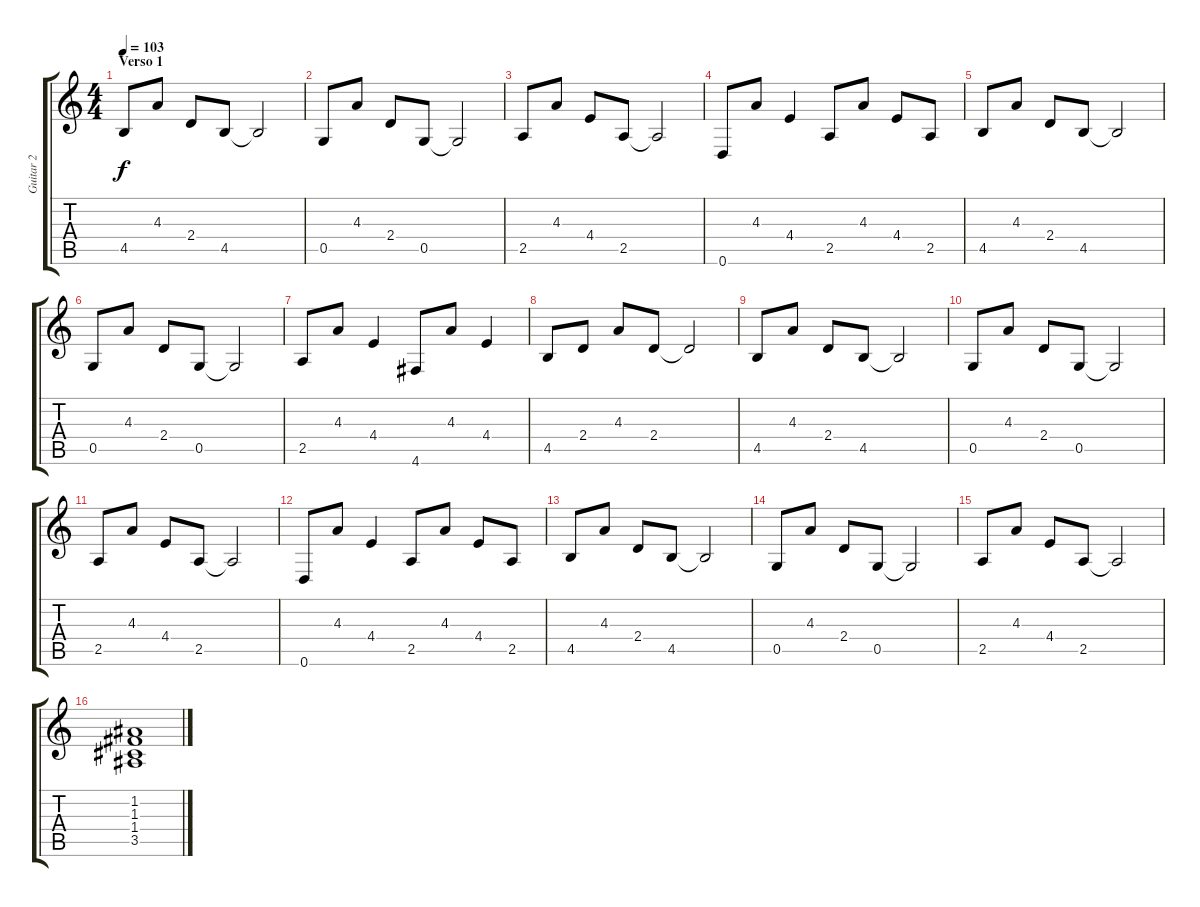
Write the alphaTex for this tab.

\track ("Guitar 2" "Guitar 2") {instrument distortionguitar}
\staff {score tabs}
\tuning (D4 A3 F3 C3 G2 D2) {hide}
\ts (4 4)
\section ("" "Verso 1")
\tempo 103
\clef g2
\ks c
4.5.8{dy f} 4.3.8 2.4.8 4.5.8 4.5{t}.2 |
0.5.8 4.3.8 2.4.8 0.5.8 0.5{t}.2 |
2.5.8 4.3.8 4.4.8 2.5.8 2.5{t}.2 |
0.6.8 4.3.8 4.4.4 2.5.8 4.3.8 4.4.8 2.5.8 |
4.5.8 4.3.8 2.4.8 4.5.8 4.5{t}.2 |
0.5.8 4.3.8 2.4.8 0.5.8 0.5{t}.2 |
2.5.8 4.3.8 4.4.4 4.6.8 4.3.8 4.4.4 |
4.5.8 2.4.8 4.3.8 2.4.8 2.4{t}.2 |
4.5.8 4.3.8 2.4.8 4.5.8 4.5{t}.2 |
0.5.8 4.3.8 2.4.8 0.5.8 0.5{t}.2 |
2.5.8 4.3.8 4.4.8 2.5.8 2.5{t}.2 |
0.6.8 4.3.8 4.4.4 2.5.8 4.3.8 4.4.8 2.5.8 |
4.5.8 4.3.8 2.4.8 4.5.8 4.5{t}.2 |
0.5.8 4.3.8 2.4.8 0.5.8 0.5{t}.2 |
2.5.8 4.3.8 4.4.8 2.5.8 2.5{t}.2 |
(1.2 1.3 1.4 3.5).1
